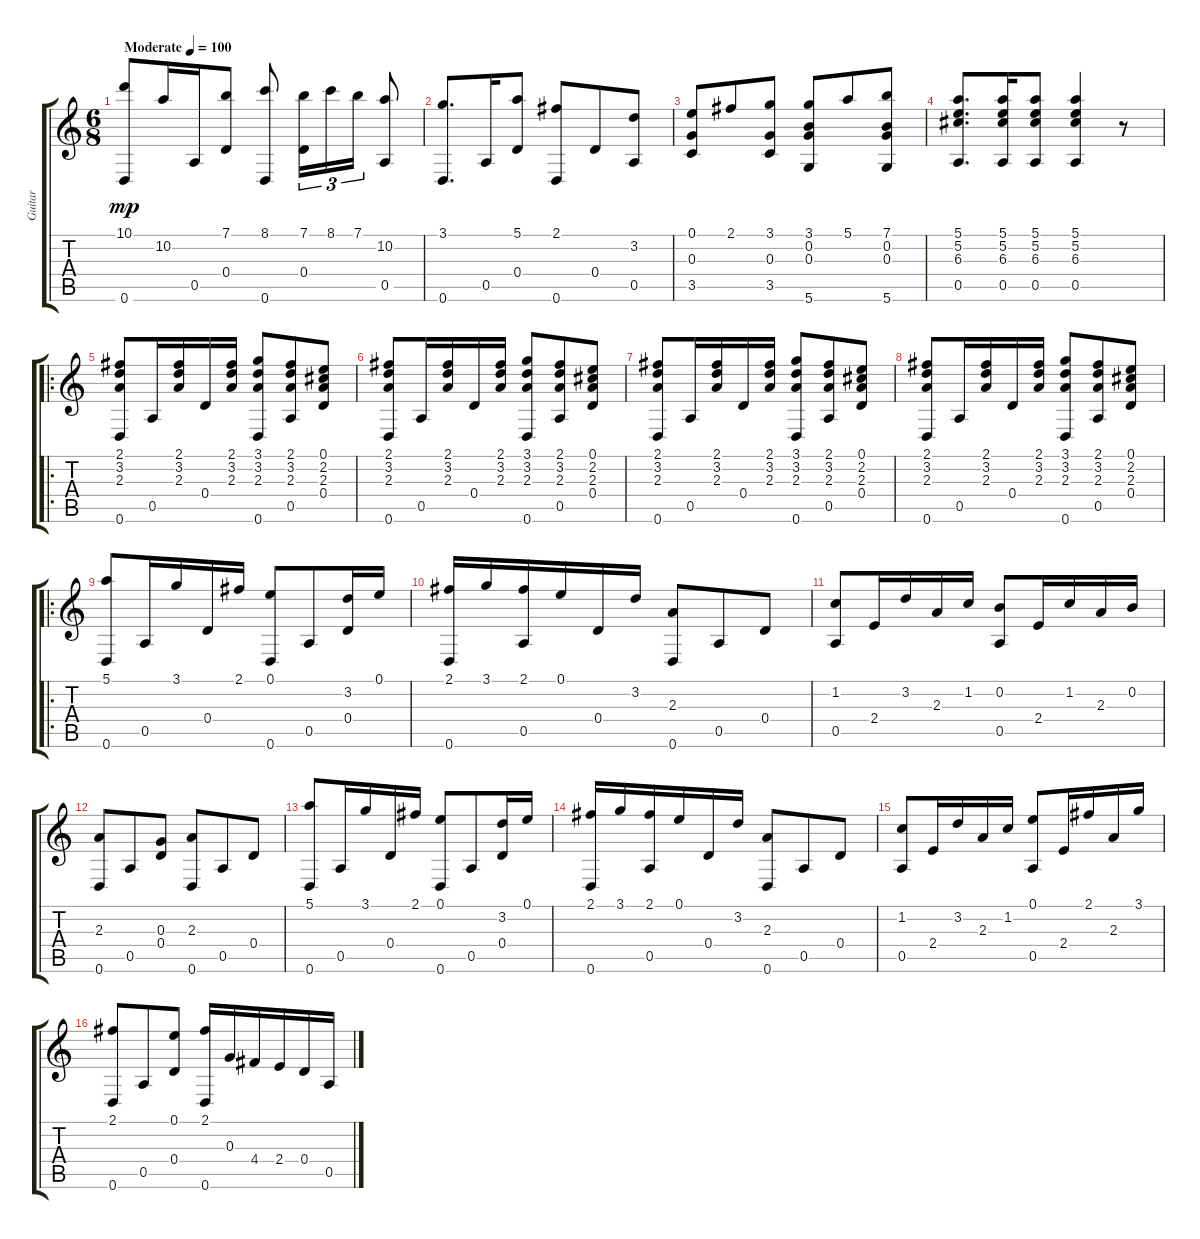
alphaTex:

\track ("Guitar" "Guitar") {instrument acousticguitarnylon}
\staff {score tabs}
\tuning (E4 B3 G3 D3 A2 D2) {hide}
\ts (6 8)
\tempo (100 "Moderate")
\clef g2
\ks c
(10.1 0.6).8{dy mp instrument acousticguitarnylon} 10.2.16 0.5.16 (7.1 0.4).8 (8.1 0.6).8 (7.1 0.4).16{tu (3 2)} 8.1.16{tu (3 2)} 7.1.16{tu (3 2)} (10.2 0.5).8 |
(3.1 0.6).8{d} 0.5.16 (5.1 0.4).8 (2.1 0.6).8 0.4.8 (3.2 0.5).8 |
(0.1 0.3 3.5).8 2.1.8 (3.1 0.3 3.5).8 (3.1 0.2 0.3 5.6).8 5.1.8 (7.1 0.2 0.3 5.6).8 |
(5.1 5.2 6.3 0.5).8{d} (5.1 5.2 6.3 0.5).16 (5.1 5.2 6.3 0.5).8 (5.1 5.2 6.3 0.5).4 r.8 |
\ro
(2.1 3.2 2.3 0.6).8 0.5.16 (2.1 3.2 2.3).16 0.4.16 (2.1 3.2 2.3).16 (3.1 3.2 2.3 0.6).8 (2.1 3.2 2.3 0.5).8 (0.1 2.2 2.3 0.4).8 |
(2.1 3.2 2.3 0.6).8 0.5.16 (2.1 3.2 2.3).16 0.4.16 (2.1 3.2 2.3).16 (3.1 3.2 2.3 0.6).8 (2.1 3.2 2.3 0.5).8 (0.1 2.2 2.3 0.4).8 |
(2.1 3.2 2.3 0.6).8 0.5.16 (2.1 3.2 2.3).16 0.4.16 (2.1 3.2 2.3).16 (3.1 3.2 2.3 0.6).8 (2.1 3.2 2.3 0.5).8 (0.1 2.2 2.3 0.4).8 |
(2.1 3.2 2.3 0.6).8 0.5.16 (2.1 3.2 2.3).16 0.4.16 (2.1 3.2 2.3).16 (3.1 3.2 2.3 0.6).8 (2.1 3.2 2.3 0.5).8 (0.1 2.2 2.3 0.4).8 |
\ro
(5.1 0.6).8 0.5.16 3.1.16 0.4.16 2.1.16 (0.1 0.6).8 0.5.8 (3.2 0.4).16 0.1.16 |
(2.1 0.6).16 3.1.16 (2.1 0.5).16 0.1.16 0.4.16 3.2.16 (2.3 0.6).8 0.5.8 0.4.8 |
(1.2 0.5).8 2.4.16 3.2.16 2.3.16 1.2.16 (0.2 0.5).8 2.4.16 1.2.16 2.3.16 0.2.16 |
(2.3 0.6).8 0.5.8 (0.3 0.4).8 (2.3 0.6).8 0.5.8 0.4.8 |
(5.1 0.6).8 0.5.16 3.1.16 0.4.16 2.1.16 (0.1 0.6).8 0.5.8 (3.2 0.4).16 0.1.16 |
(2.1 0.6).16 3.1.16 (2.1 0.5).16 0.1.16 0.4.16 3.2.16 (2.3 0.6).8 0.5.8 0.4.8 |
(1.2 0.5).8 2.4.16 3.2.16 2.3.16 1.2.16 (0.1 0.5).8 2.4.16 2.1.16 2.3.16 3.1.16 |
(2.1 0.6).8 0.5.8 (0.1 0.4).8 (2.1 0.6).16 0.3.16 4.4.16 2.4.16 0.4.16 0.5.16
